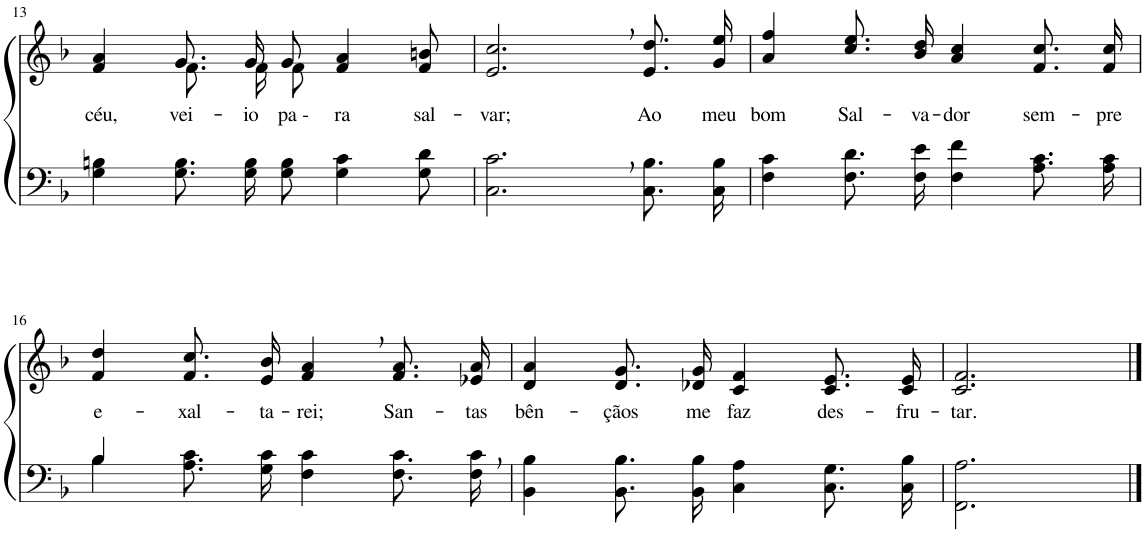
**kern	**kern	**text
*part2	*part1	*part1
*staff2	*staff1	*staff1
*I"Parte III e IV	*I"Parte I e II	*
!!LO:PB:g=z
*clefF4	*clefG2	*
*k[b-]	*k[b-]	*
*M4/4	*M4/4	*
=13	=13	=13
!	!	!LO:LY:b
*	*^	*
4G\ 4Bn\	4f/ 4a/	4ryy	céu,
!	!	!	!LO:LY:b
8.G\ 8.B\L	8.g/L	8.f\	vei-
!	!	!	!LO:LY:b
16G\ 16B\Jk	16g/Jk	16f\KL	io
!	!	!	!LO:LY:b
8G\ 8B\	8g/	8f\J	-pa -
!	!	!	!LO:LY:b
4G\ 4c\	4f/ 4a/	4.ryy	ra
!	!	!	!LO:LY:b
8G\ 8d\	8f/ 8bn/	.	sal-
*	*v	*v	*
=14	=14	=14
!	!	!LO:LY:b
2.C\, 2.c\,	2.e/, 2.cc/,	-var;
!	!	!LO:LY:b
8.C\ 8.B-\L	8.e/ 8.dd/L	Ao
!	!	!LO:LY:b
16C\ 16B-\Jk	16g/ 16ee/Jk	meu
=15	=15	=15
!	!	!LO:LY:b
4F\ 4c\	4a/ 4ff/	bom
!	!	!LO:LY:b
8.F\ 8.d\L	8.cc\ 8.ee\L	Sal-
!	!	!LO:LY:b
16F\ 16e\Jk	16b-\ 16dd\Jk	-va-
!	!	!LO:LY:b
4F\ 4f\	4a/ 4cc/	-dor
!	!	!LO:LY:b
8.A\ 8.c\L	8.f/ 8.cc/L	sem-
!	!	!LO:LY:b
16A\ 16c\Jk	16f/ 16cc/Jk	-pre
!!LO:LB:g=z
=16	=16	=16
*^	*	*
!	!	!	!LO:LY:b
4B-/	4B-\	4f/ 4dd/	e-
!	!	!	!LO:LY:b
2.ryy	8.A\ 8.c\L	8.f/ 8.cc/L	-xal-
!	!	!	!LO:LY:b
.	16G\ 16c\Jk	16e/ 16b-/Jk	-ta-
!	!	!	!LO:LY:b
.	4F\ 4c\	4f/, 4a/,	-rei;
!	!	!	!LO:LY:b
.	8.F\ 8.c\L	8.f/ 8.a/L	San-
!	!	!	!LO:LY:b
.	16F\ 16c\Jk	16e-X/ 16a/Jk	-tas
=17	=17	=17	=17
!	!	!	!LO:LY:b
*v	*v	*	*
4BB-\ 4B-\	4d/ 4a/	bên-
!	!	!LO:LY:b
8.BB-\ 8.B-\L	8.d/ 8.g/L	-çãos
!	!	!LO:LY:b
16BB-\ 16B-\Jk	16d-X/ 16g/Jk	me
!	!	!LO:LY:b
4C\ 4A\	4c/ 4f/	faz
!	!	!LO:LY:b
8.C\ 8.G\L	8.c/ 8.e/L	des-
!	!	!LO:LY:b
16C\ 16B-\Jk	16c/ 16e/Jk	-fru-
=18	=18	=18
!	!	!LO:LY:b
2.FF\ 2.A\	2.c/ 2.f/	-tar.
==	==	==
*-	*-	*-
